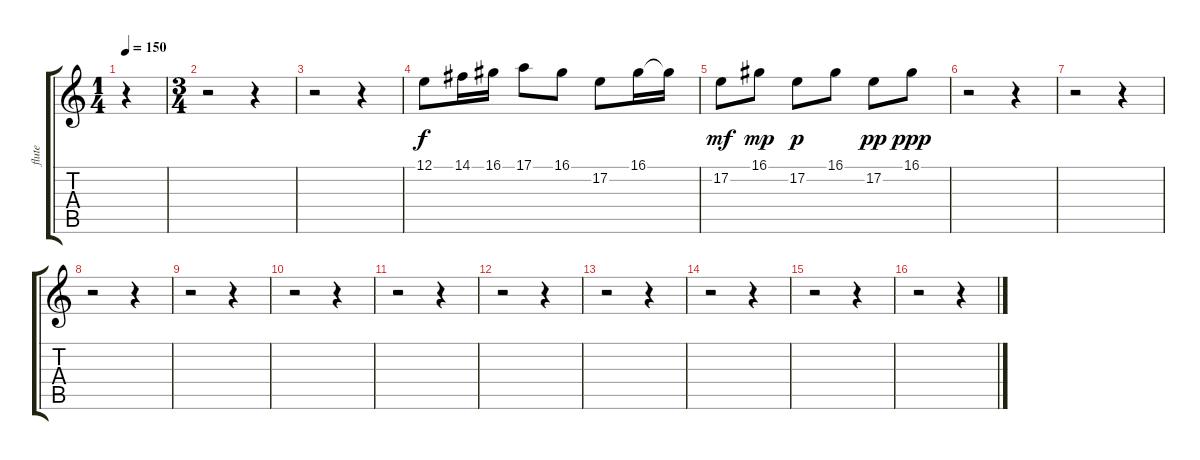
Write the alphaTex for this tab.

\track ("flute" "flute") {instrument flute}
\staff {score tabs}
\tuning (E4 B3 G3 D3 A2 E2) {hide}
\ts (1 4)
\tempo 150
\tempo 100
\tempo 150
\clef g2
\ks c
r.4{dy f instrument flute} |
\ts (3 4)
r.2 r.4 |
r.2 r.4 |
12.1.8 14.1.16 16.1.16 17.1.8 16.1.8 17.2.8 16.1.16 16.1{t}.16 |
17.2.8{dy mf} 16.1.8{dy mp} 17.2.8{dy p} 16.1.8 17.2.8{dy pp} 16.1.8{dy ppp} |
r.2 r.4 |
r.2 r.4 |
r.2 r.4 |
r.2 r.4 |
r.2 r.4 |
r.2 r.4 |
r.2 r.4 |
r.2 r.4 |
r.2 r.4 |
r.2 r.4 |
r.2 r.4
